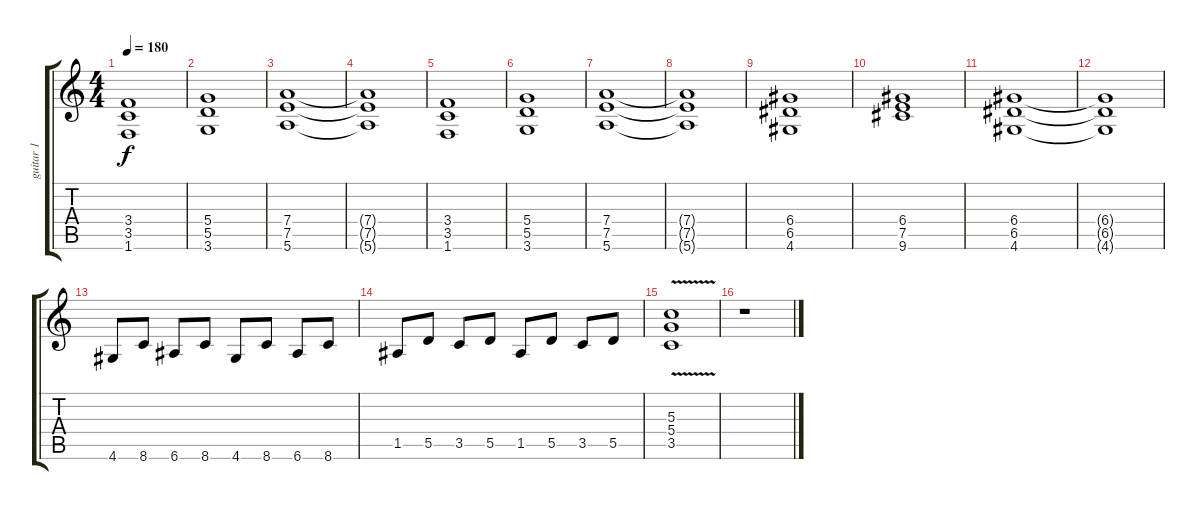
\track ("guitar 1" "guitar 1") {instrument distortionguitar}
\staff {score tabs}
\tuning (E4 B3 G3 D3 A2 E2) {hide}
\ts (4 4)
\tempo 180
\clef g2
\ks c
(3.4 3.5 1.6).1{dy f} |
(5.4 5.5 3.6).1 |
(7.4 7.5 5.6).1 |
(7.4{t} 7.5{t} 5.6{t}).1 |
(3.4 3.5 1.6).1 |
(5.4 5.5 3.6).1 |
(7.4 7.5 5.6).1 |
(7.4{t} 7.5{t} 5.6{t}).1 |
(6.4 6.5 4.6).1 |
(6.4 7.5 9.6).1 |
(6.4 6.5 4.6).1 |
(6.4{t} 6.5{t} 4.6{t}).1 |
4.6.8 8.6.8 6.6.8 8.6.8 4.6.8 8.6.8 6.6.8 8.6.8 |
1.5.8 5.5.8 3.5.8 5.5.8 1.5.8 5.5.8 3.5.8 5.5.8 |
(5.3{v} 5.4 3.5).1 |
r.1
